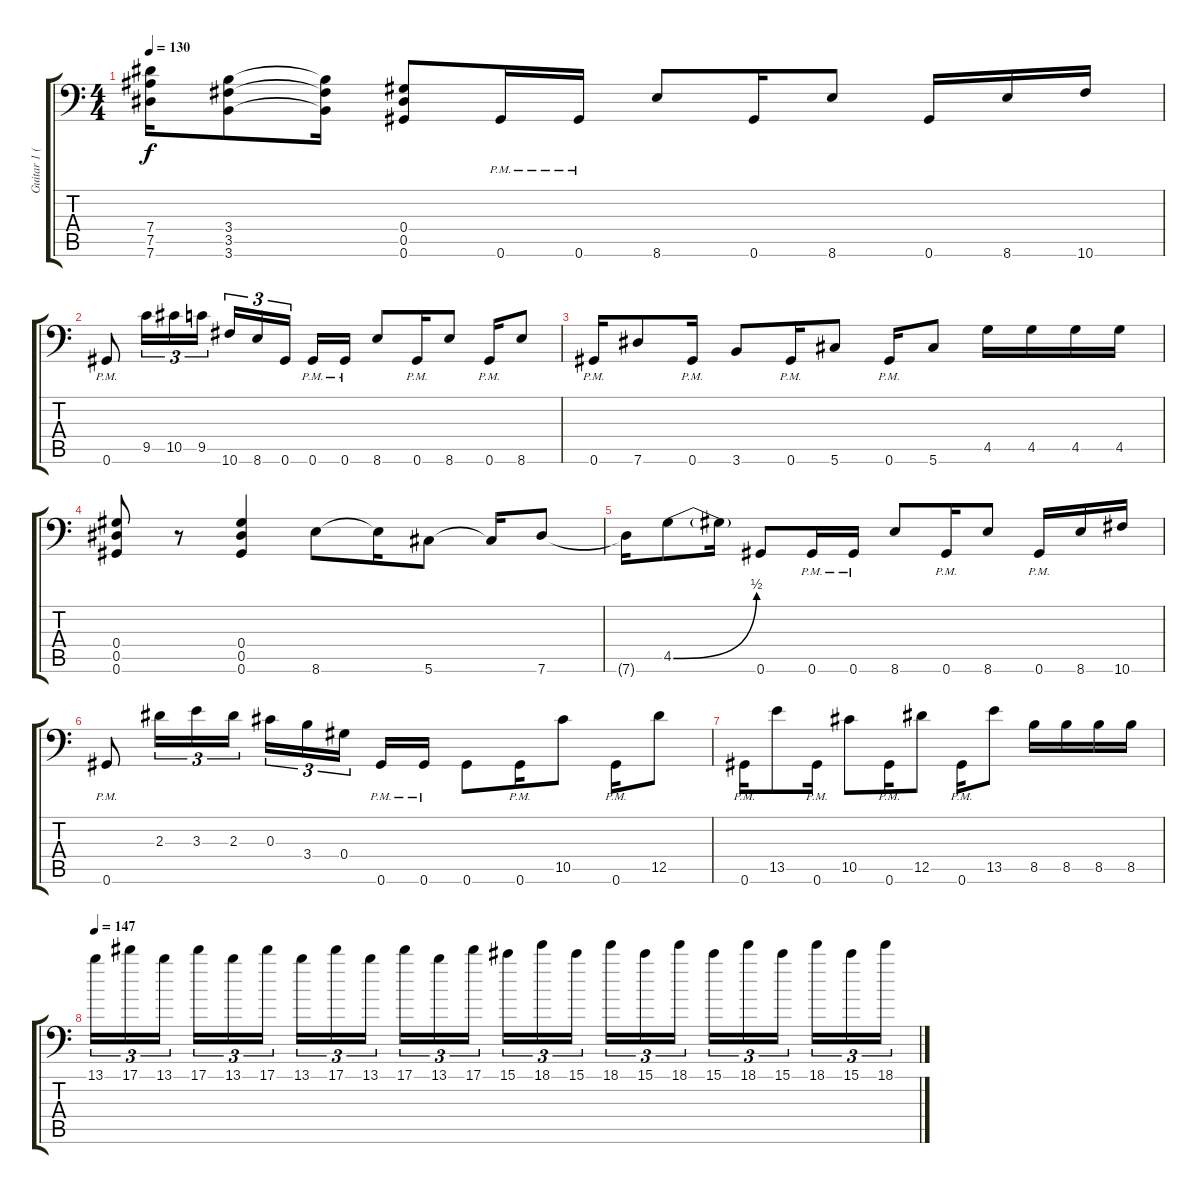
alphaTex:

\track ("Guitar 1 (Drop G#)" "Guitar 1 (") {instrument distortionguitar}
\staff {score tabs}
\tuning (Bb3 F3 Db3 Ab2 Eb2 Ab1) {hide}
\ts (4 4)
\tempo 130
\clef f4
\ks c
(7.4{t} 7.5{t} 7.6{t}).16{dy f} (3.4 3.5 3.6).8 (3.4{t} 3.5{t} 3.6{t}).16 (0.4 0.5 0.6).8 0.6{pm}.16 0.6{pm}.16 8.6.8 0.6.16 8.6.8 0.6.16 8.6.16 10.6.16 |
0.6{pm}.8 9.5.16{tu (3 2)} 10.5.16{tu (3 2)} 9.5.16{tu (3 2)} 10.6.16{tu (3 2)} 8.6.16{tu (3 2)} 0.6.16{tu (3 2) beam splitsecondary} 0.6{pm}.16 0.6{pm}.16 8.6.8 0.6{pm}.16 8.6.8 0.6{pm}.16 8.6.8 |
0.6{pm}.16 7.6.8 0.6{pm}.16 3.6.8 0.6{pm}.16 5.6.8 0.6{pm}.16 5.6.8 4.5.16 4.5.16 4.5.16 4.5.16 |
(0.4 0.5 0.6).8 r.8 (0.4 0.5 0.6).4 8.6.8 8.6{t}.16 5.6.8 5.6{t}.16 7.6.8 |
7.6{t}.16 4.5{be (bend 0 0 60 2)}.8 4.5{t}.16 0.6.8 0.6{pm}.16 0.6{pm}.16 8.6.8 0.6{pm}.16 8.6.8 0.6{pm}.16 8.6.16 10.6.16 |
0.6{pm}.8 2.3.16{tu (3 2)} 3.3.16{tu (3 2)} 2.3.16{tu (3 2)} 0.3.16{tu (3 2)} 3.4.16{tu (3 2)} 0.4.16{tu (3 2) beam splitsecondary} 0.6{pm}.16 0.6{pm}.16 0.6.8 0.6{pm}.16 10.5.8 0.6{pm}.16 12.5.8 |
0.6{pm}.16 13.5.8 0.6{pm}.16 10.5.8 0.6{pm}.16 12.5.8 0.6{pm}.16 13.5.8 8.5.16 8.5.16 8.5.16 8.5.16 |
\tempo 147
13.1.16{tu (3 2)} 17.1.16{tu (3 2)} 13.1.16{tu (3 2) beam splitsecondary} 17.1.16{tu (3 2)} 13.1.16{tu (3 2)} 17.1.16{tu (3 2)} 13.1.16{tu (3 2)} 17.1.16{tu (3 2)} 13.1.16{tu (3 2) beam splitsecondary} 17.1.16{tu (3 2)} 13.1.16{tu (3 2)} 17.1.16{tu (3 2)} 15.1.16{tu (3 2)} 18.1.16{tu (3 2)} 15.1.16{tu (3 2) beam splitsecondary} 18.1.16{tu (3 2)} 15.1.16{tu (3 2)} 18.1.16{tu (3 2)} 15.1.16{tu (3 2)} 18.1.16{tu (3 2)} 15.1.16{tu (3 2) beam splitsecondary} 18.1.16{tu (3 2)} 15.1.16{tu (3 2)} 18.1.16{tu (3 2)}
